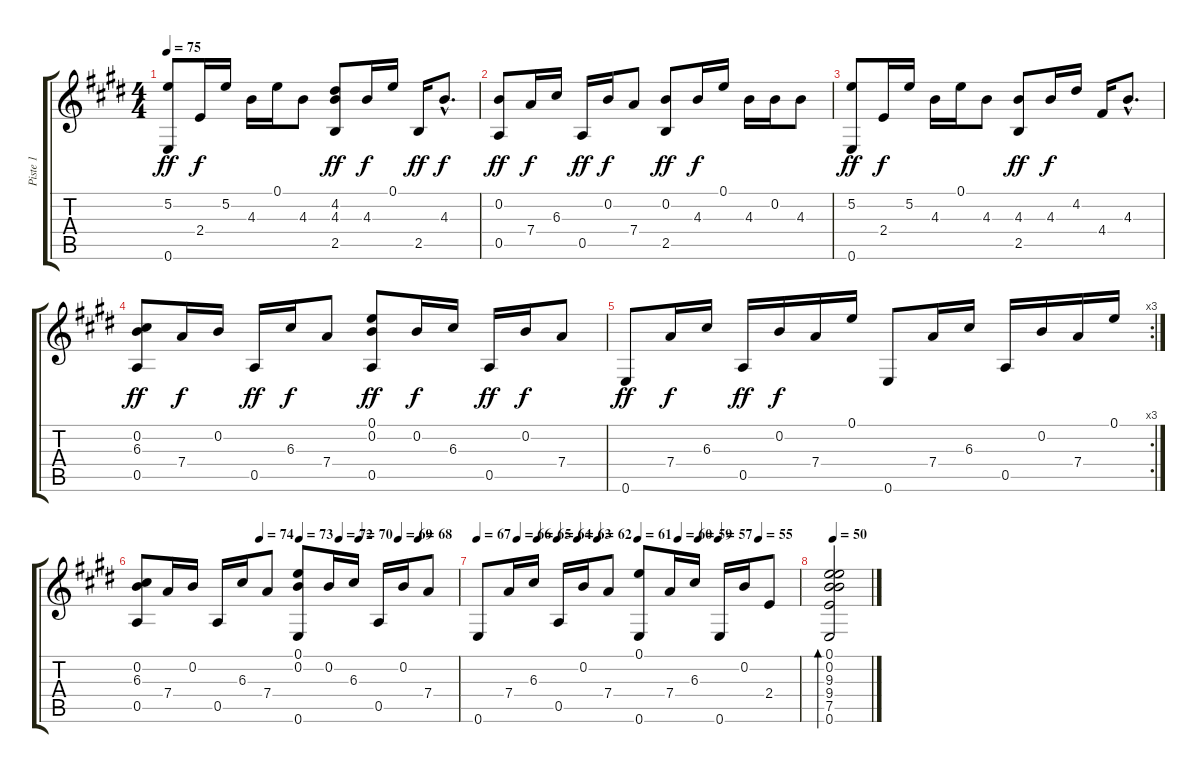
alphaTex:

\track ("Piste 1" "Piste 1") {instrument acousticguitarsteel}
\staff {score tabs}
\tuning (E4 B3 G3 D3 A2 E2) {hide}
\ts (4 4)
\tempo 75
\clef g2
\ks e
(5.2 0.6).8{dy ff} 2.4.16{dy f} 5.2.16 4.3.16 0.1.16 4.3.8 (4.2 4.3 2.5).8{dy ff} 4.3.16{dy f} 0.1.16 2.5.16{dy ff} 4.3{hac}.8{d dy f} |
(0.2 0.5).8{dy ff} 7.4.16{dy f} 6.3.16 0.5.16{dy ff} 0.2.16{dy f} 7.4.8 (0.2 2.5).8{dy ff} 4.3.16{dy f} 0.1.16 4.3.16 0.2.16 4.3.8 |
(5.2 0.6).8{dy ff} 2.4.16{dy f} 5.2.16 4.3.16 0.1.16 4.3.8 (4.3 2.5).8{dy ff} 4.3.16{dy f} 4.2.16 4.4.16 4.3{hac}.8{d} |
(0.2 6.3 0.5).8{dy ff} 7.4.16{dy f} 0.2.16 0.5.16{dy ff} 6.3.16{dy f} 7.4.8 (0.1 0.2 0.5).8{dy ff} 0.2.16{dy f} 6.3.16 0.5.16{dy ff} 0.2.16{dy f} 7.4.8 |
\rc 3
0.6.8{dy ff} 7.4.16{dy f} 6.3.16 0.5.16{dy ff} 0.2.16{dy f} 7.4.16 0.1.16 0.6.8 7.4.16 6.3.16 0.5.16 0.2.16 7.4.16 0.1.16 |
\tempo (74 0.375)
\tempo (73 0.5)
\tempo (72 0.625)
\tempo (70 0.6875)
\tempo (69 0.8125)
\tempo (68 0.875)
(0.2 6.3 0.5).8 7.4.16 0.2.16 0.5.16 6.3.16 7.4.8 (0.1 0.2 0.6).8 0.2.16 6.3.16 0.5.16 0.2.16 7.4.8 |
\tempo 67
\tempo (66 0.125)
\tempo (65 0.1875)
\tempo (64 0.25)
\tempo (63 0.3125)
\tempo (62 0.375)
\tempo (61 0.5)
\tempo (60 0.625)
\tempo (59 0.6875)
\tempo (57 0.75)
\tempo (55 0.875)
0.6.8 7.4.16 6.3.16 0.5.16 0.2.16 7.4.8 (0.1 0.6).8 7.4.16 6.3.16 0.6.16 0.2.16 2.4.8 |
\tempo 50
(0.1 0.2 9.3 9.4 7.5 0.6).2{bd 480}
